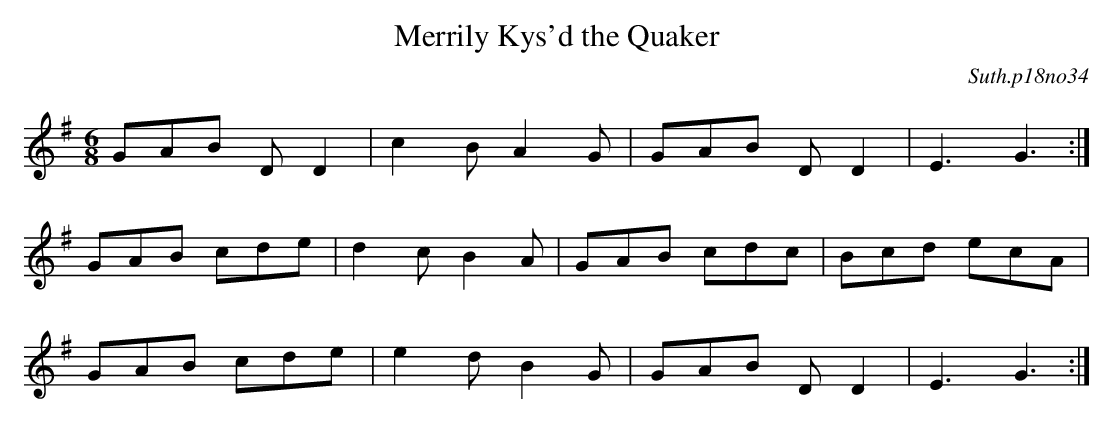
X:1
T:Merrily Kys'd the Quaker
C:Suth.p18no34
M:6/8
L:1/8
K:G
GAB DD2|c2BA2G|GAB DD2|E3G3:|
GAB cde|d2cB2A|GAB cdc|Bcd ecA|
GAB cde|e2dB2G|GAB DD2|E3G3:|
